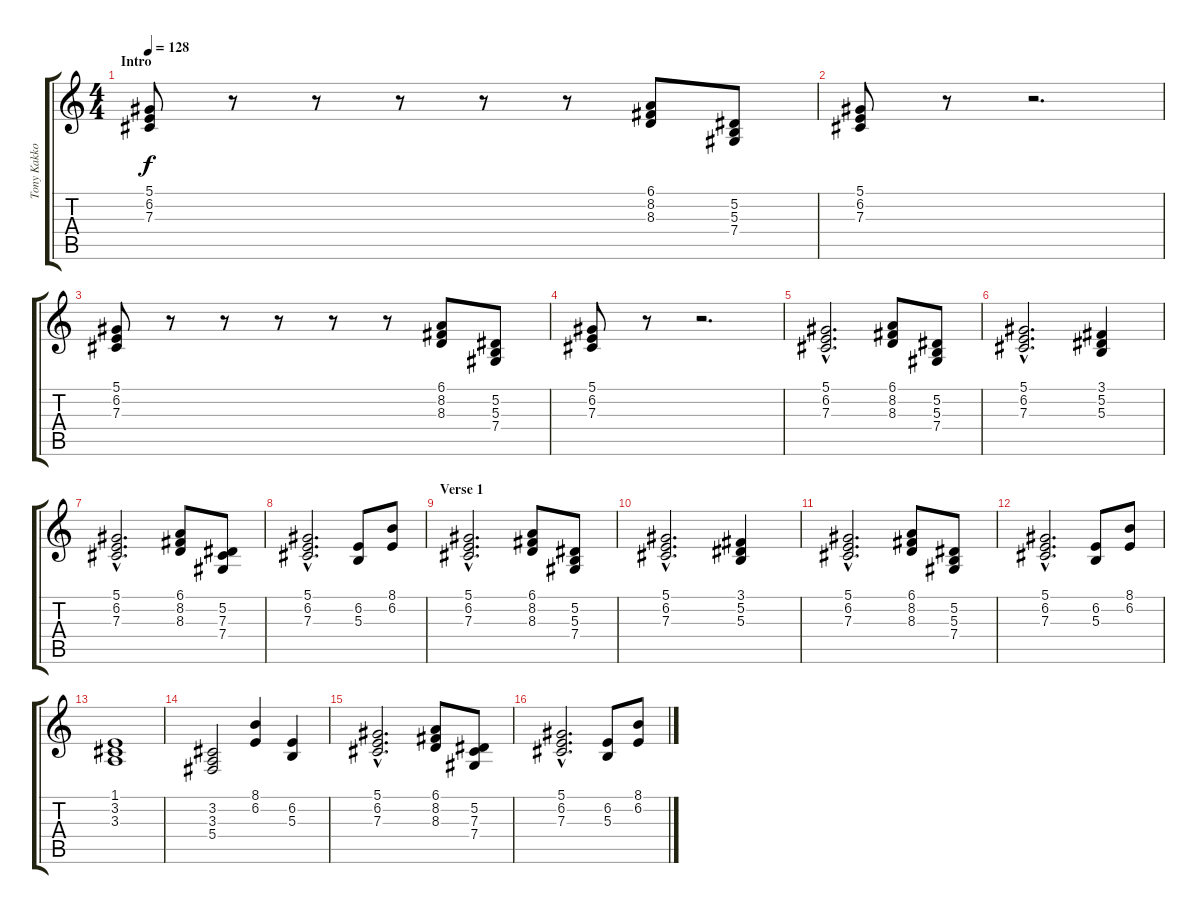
\track ("Tony Kakko LH" "Tony Kakko") {instrument stringensemble1}
\staff {score tabs}
\tuning (Eb4 Bb3 Gb3 Db3 Ab2 Eb2) {hide}
\ts (4 4)
\section ("" "Intro")
\tempo 128
\clef g2
\ks c
(5.1 6.2 7.3).8{dy f instrument stringensemble1} r.8 r.8 r.8 r.8 r.8 (6.1 8.2 8.3).8 (5.2 5.3 7.4).8 |
(5.1 6.2 7.3).8 r.8 r.2{d} |
(5.1 6.2 7.3).8 r.8 r.8 r.8 r.8 r.8 (6.1 8.2 8.3).8 (5.2 5.3 7.4).8 |
(5.1 6.2 7.3).8 r.8 r.2{d} |
(5.1{hac} 6.2{hac} 7.3{hac}).2{d} (6.1 8.2 8.3).8 (5.2 5.3 7.4).8 |
(5.1{hac} 6.2{hac} 7.3{hac}).2{d} (3.1 5.2 5.3).4 |
(5.1{hac} 6.2{hac} 7.3{hac}).2{d} (6.1 8.2 8.3).8 (5.2 7.3 7.4).8 |
(5.1{hac} 6.2{hac} 7.3{hac}).2{d} (6.2 5.3).8 (8.1 6.2).8 |
\section ("" "Verse 1")
(5.1{hac} 6.2{hac} 7.3{hac}).2{d} (6.1 8.2 8.3).8 (5.2 5.3 7.4).8 |
(5.1{hac} 6.2{hac} 7.3{hac}).2{d} (3.1 5.2 5.3).4 |
(5.1{hac} 6.2{hac} 7.3{hac}).2{d} (6.1 8.2 8.3).8 (5.2 5.3 7.4).8 |
(5.1{hac} 6.2{hac} 7.3{hac}).2{d} (6.2 5.3).8 (8.1 6.2).8 |
(1.1 3.2 3.3).1 |
(3.2 3.3 5.4).2 (8.1 6.2).4 (6.2 5.3).4 |
(5.1{hac} 6.2{hac} 7.3{hac}).2{d} (6.1 8.2 8.3).8 (5.2 7.3 7.4).8 |
(5.1{hac} 6.2{hac} 7.3{hac}).2{d} (6.2 5.3).8 (8.1 6.2).8
